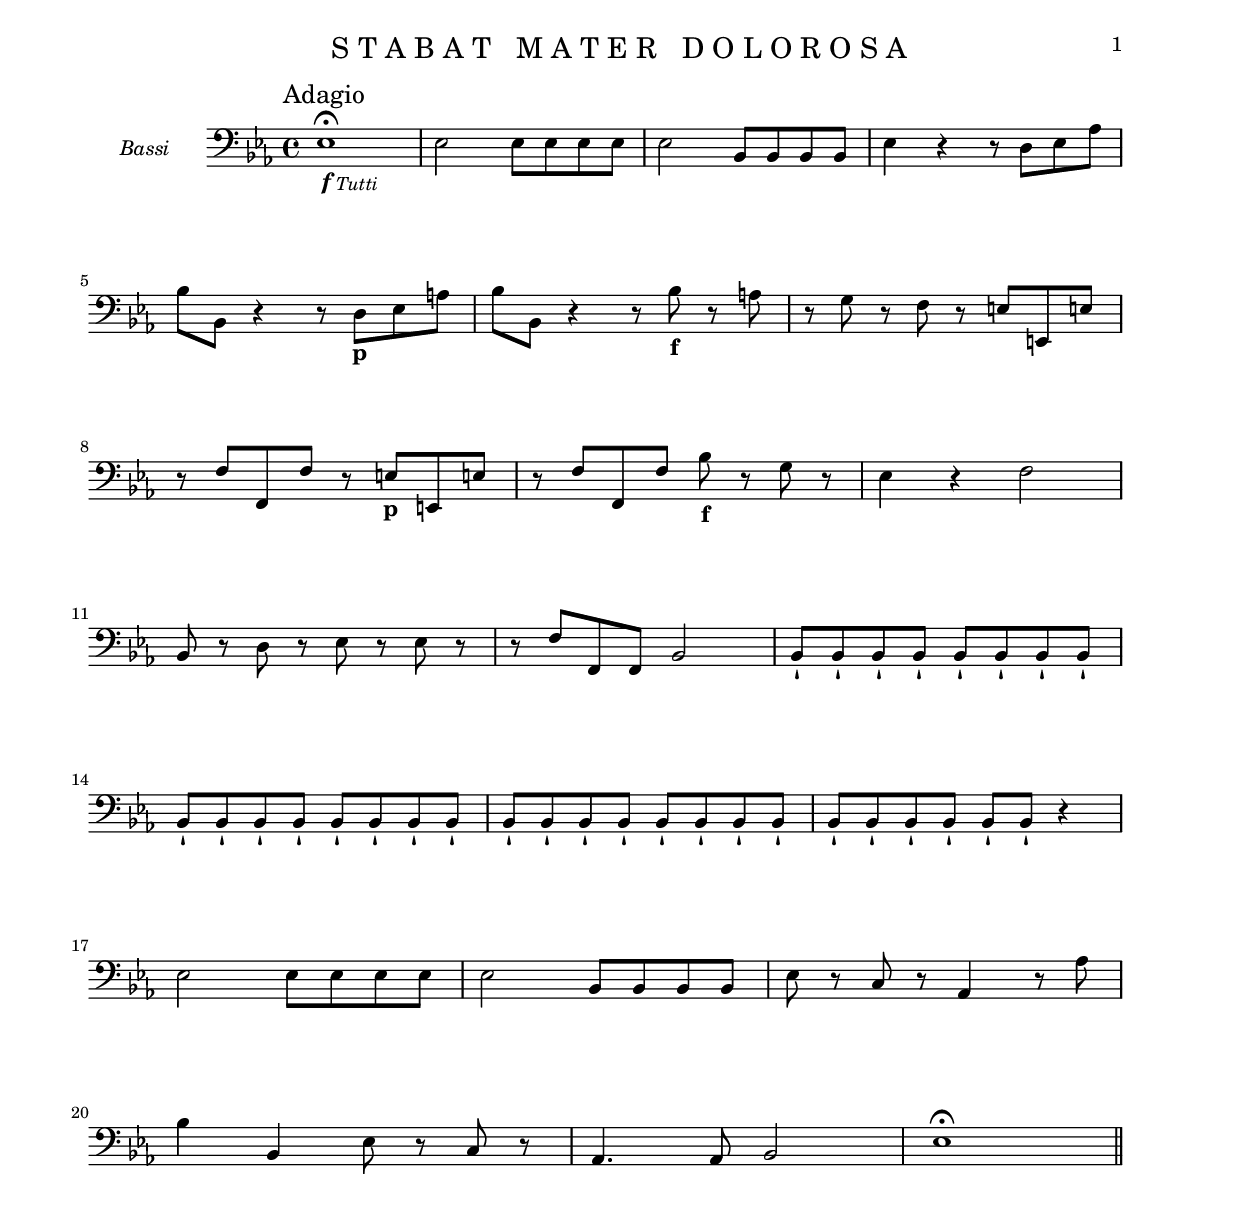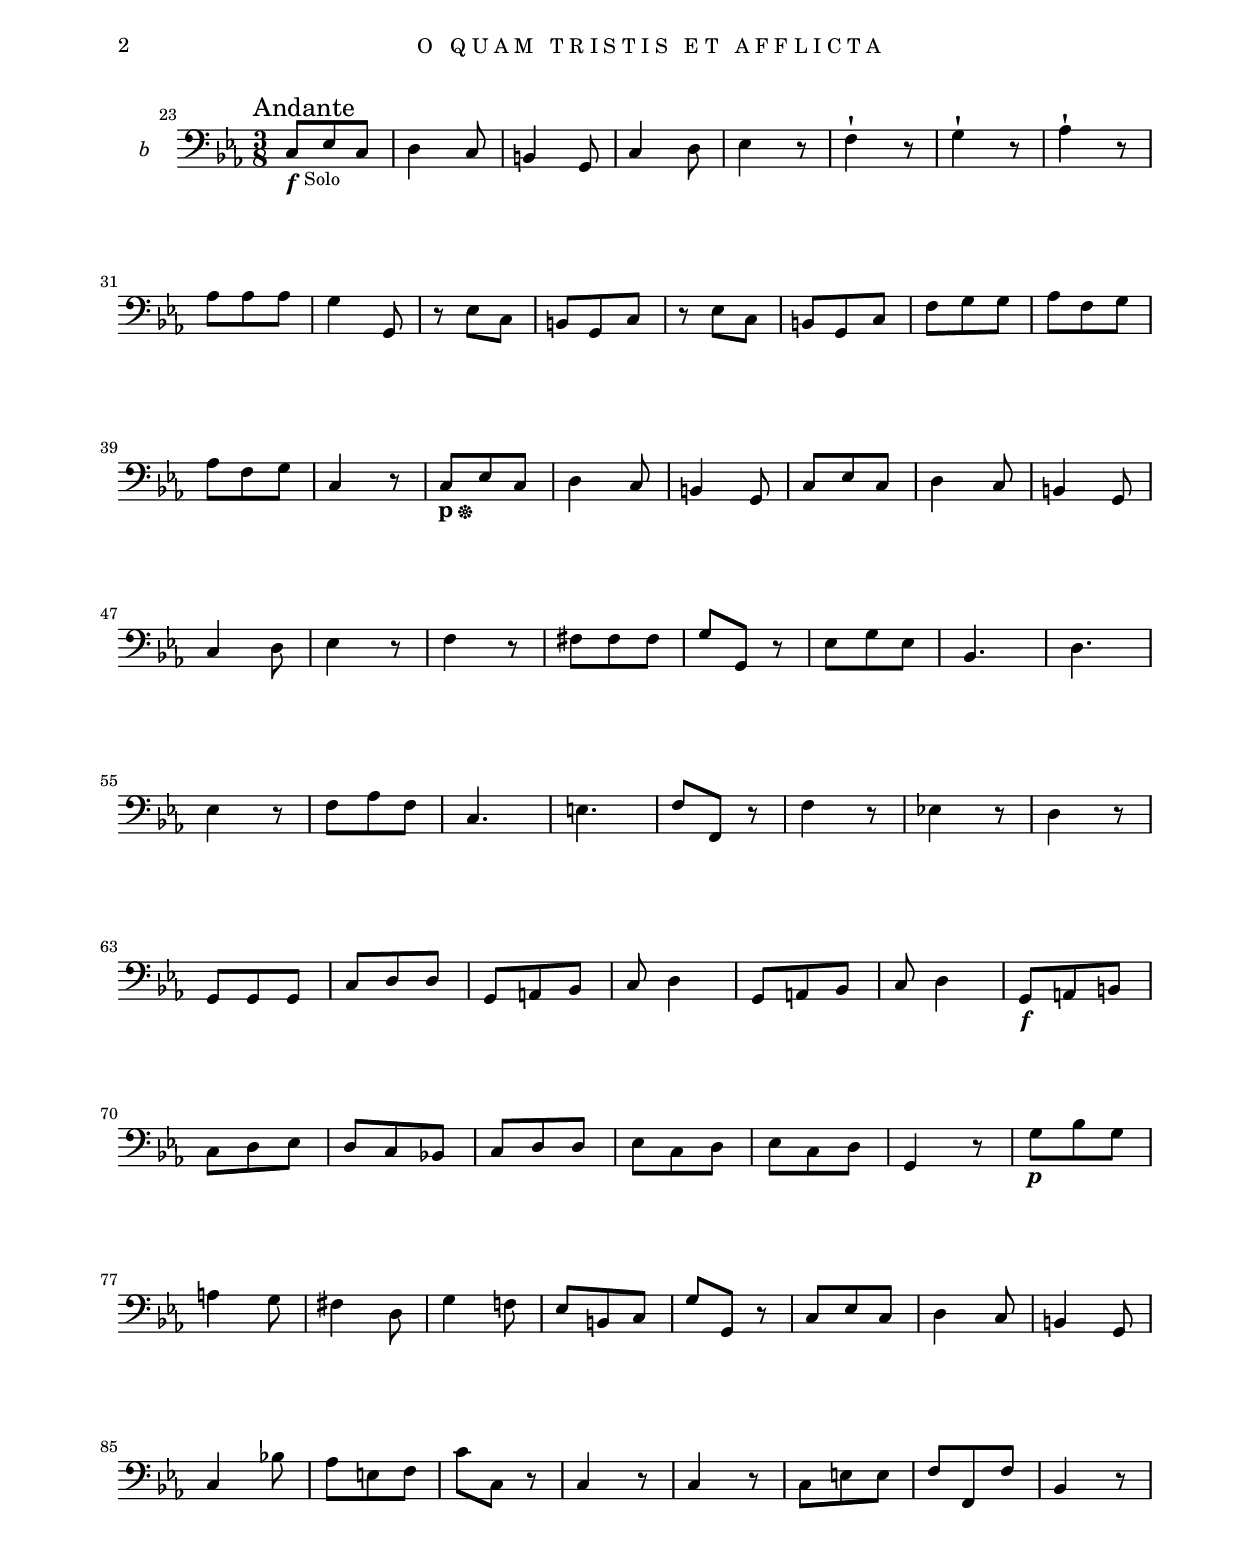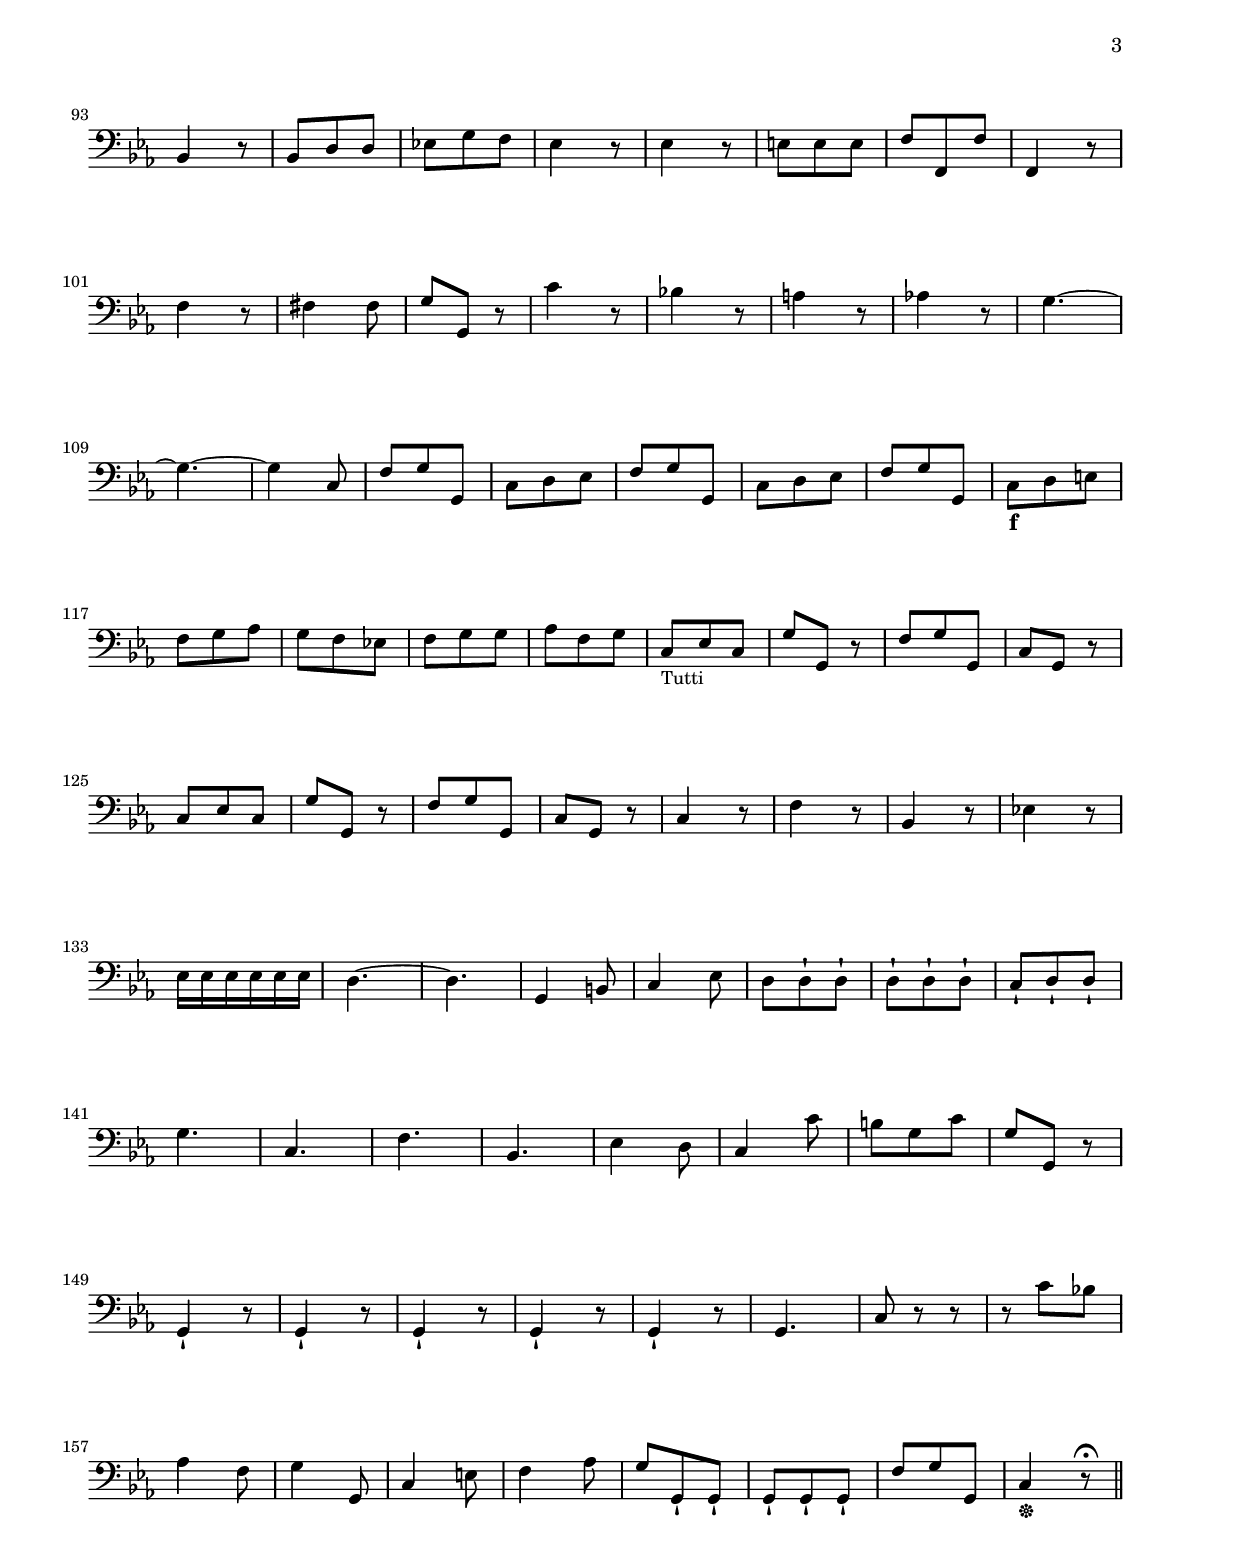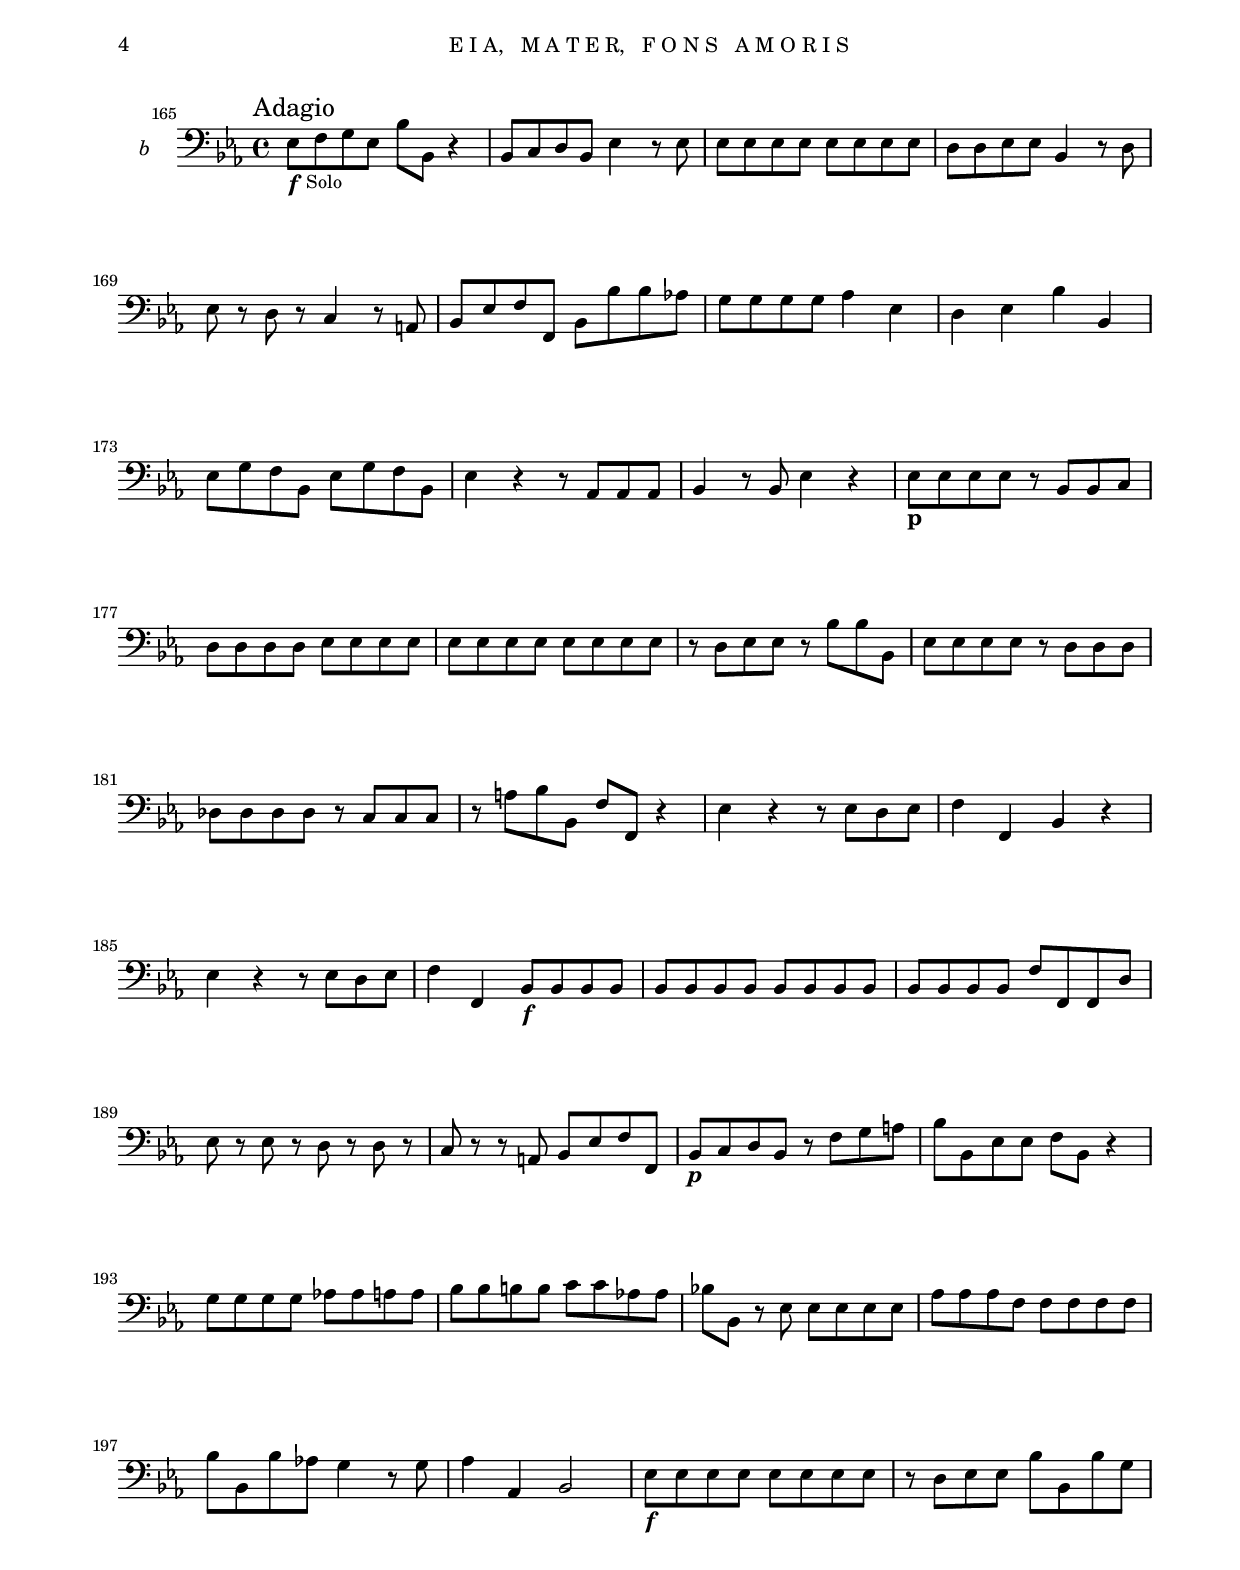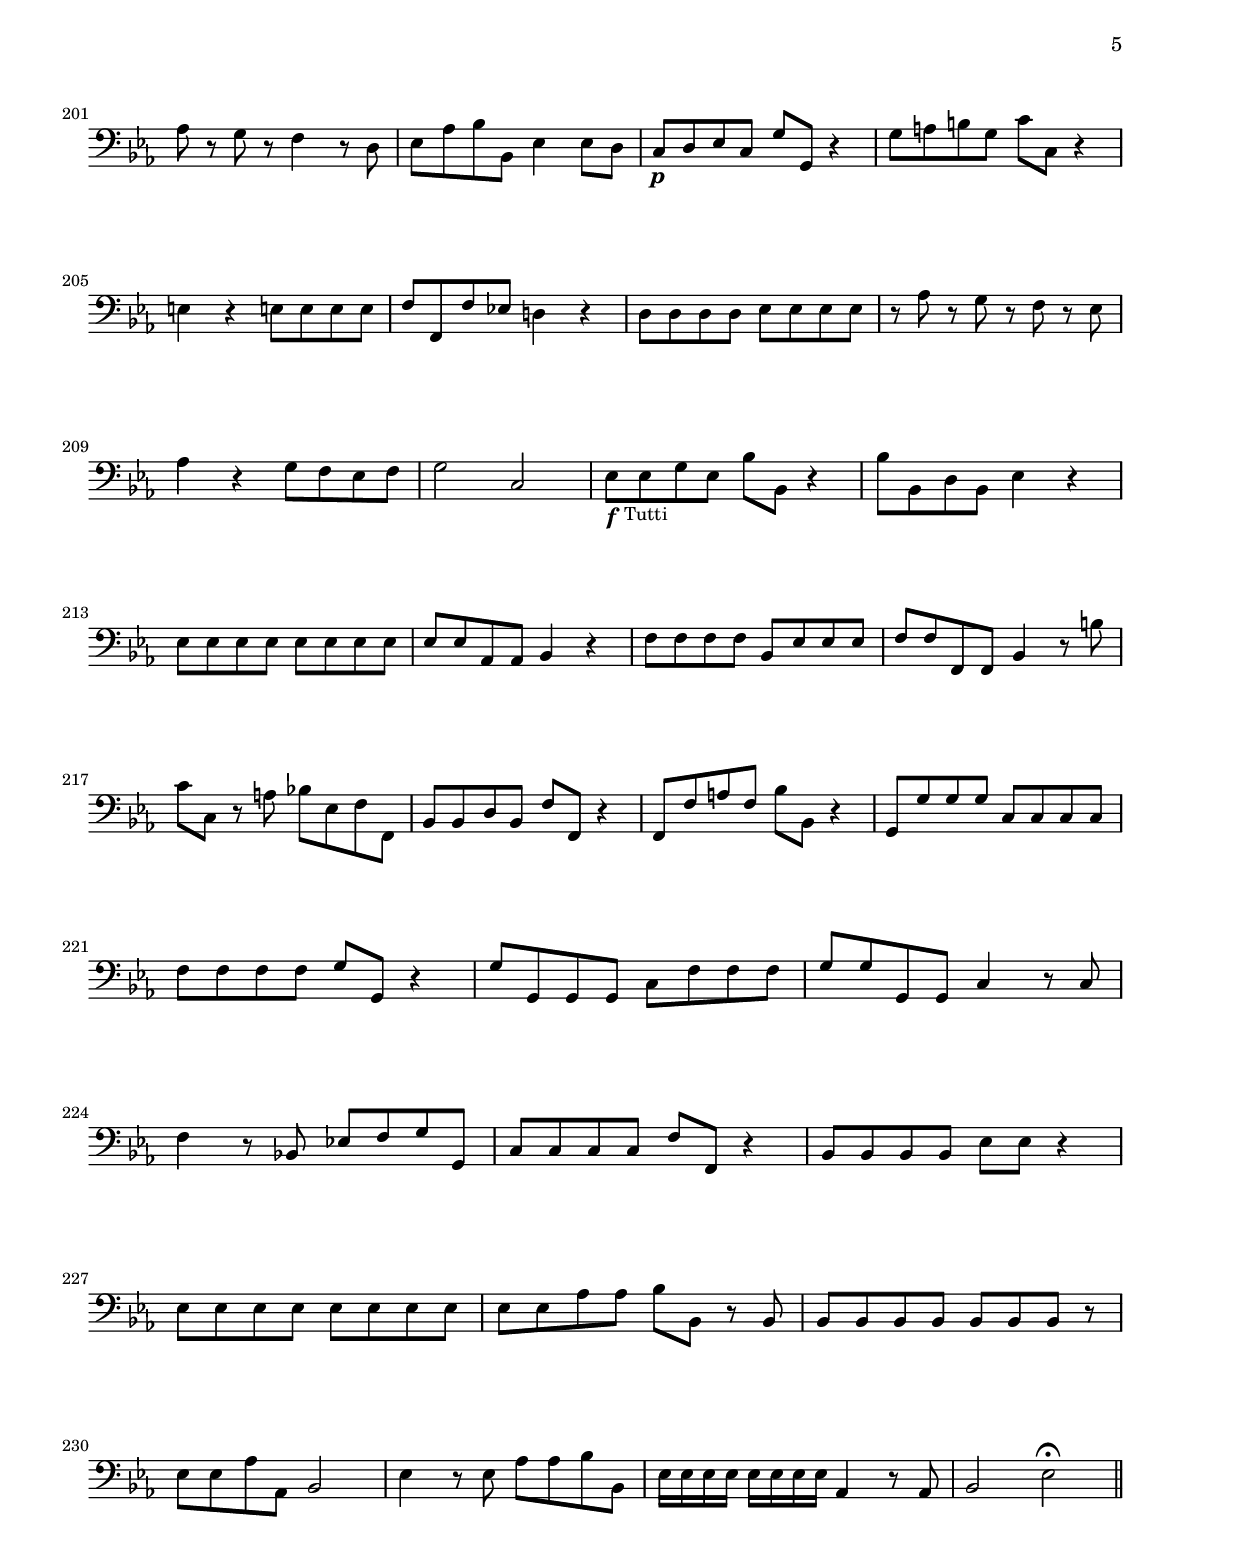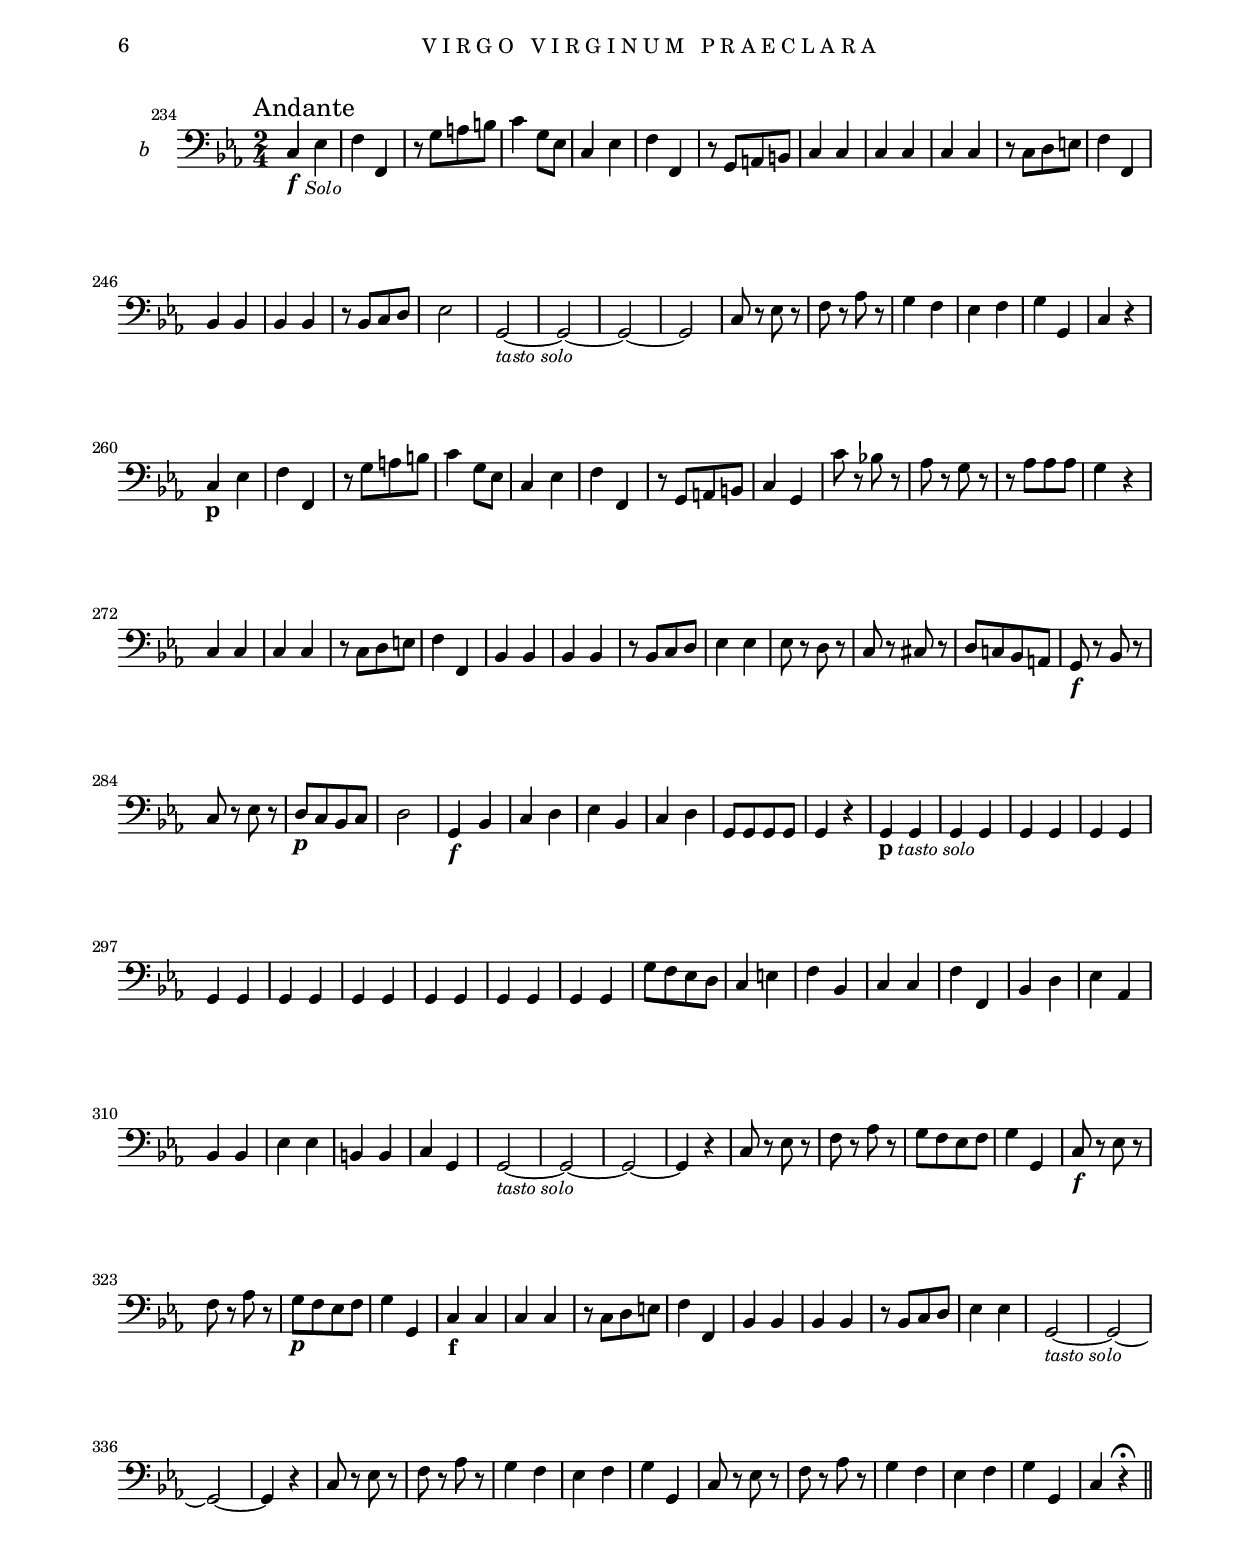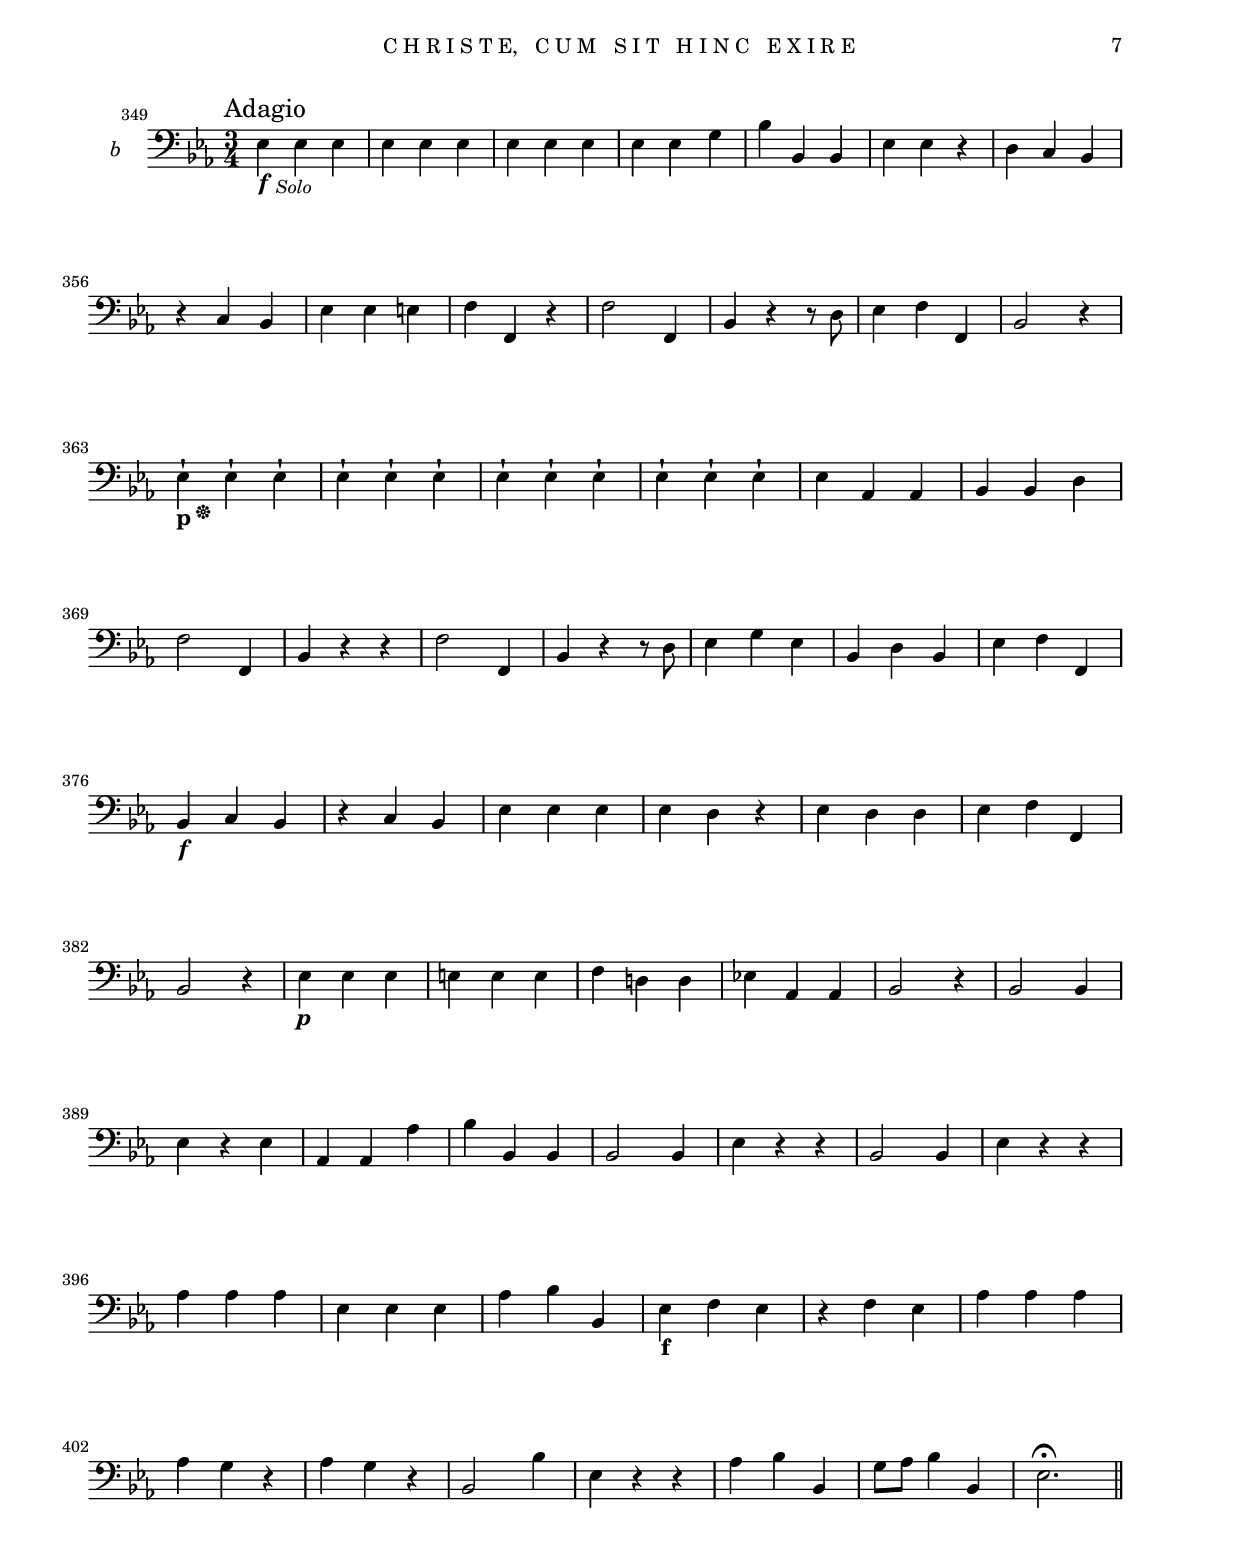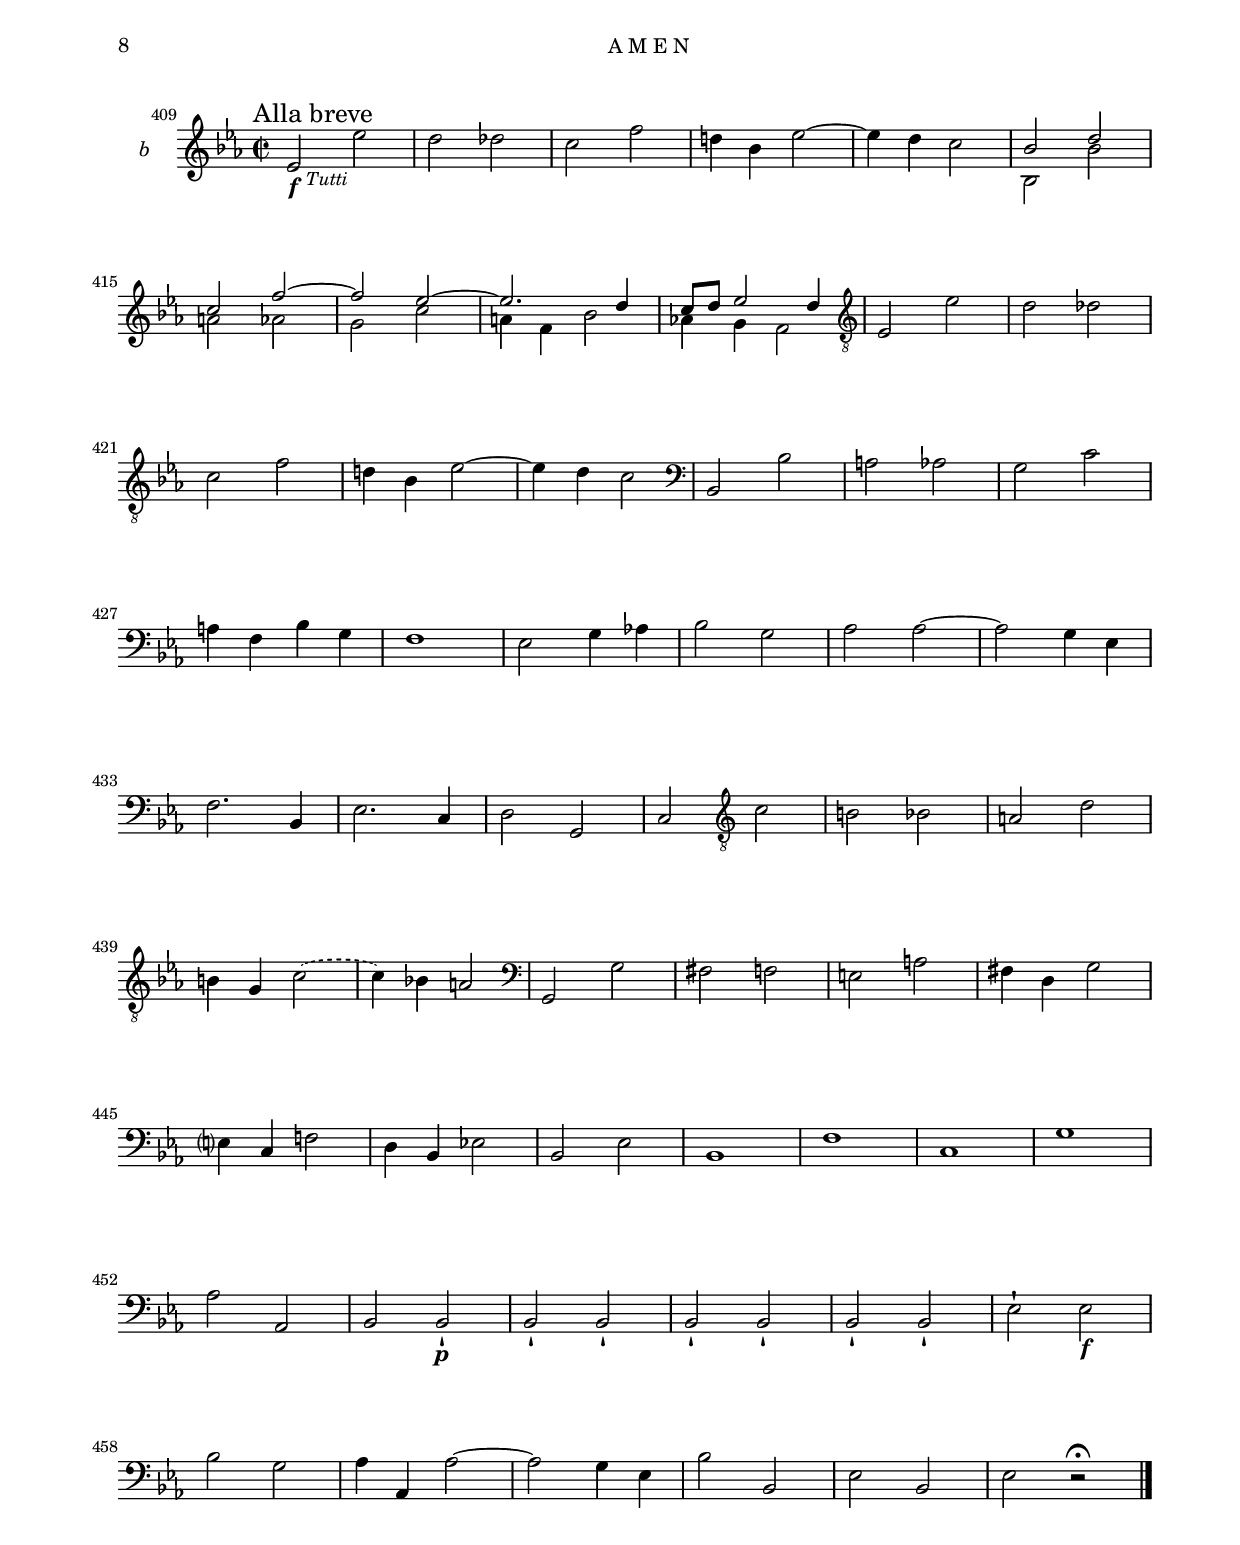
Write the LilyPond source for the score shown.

% (c) 2020 by Wolfgang Esser-Skala.
% This file is licensed under the Creative Commons Attribution-NonCommercial-ShareAlike 4.0 International License.
% To view a copy of this license, visit http://creativecommons.org/licenses/by-nc-sa/4.0/.

\version "2.22.0"

\include "../definitions.ly"

\paper {
	indent = 1\cm
	top-margin = 1.5\cm
	system-separator-markup = ##f
	system-system-spacing =
    #'((basic-distance . 18)
       (minimum-distance . 18)
       (padding . -100)
       (stretchability . 0))

	top-system-spacing =
    #'((basic-distance . 12)
       (minimum-distance . 12)
       (padding . -100)
       (stretchability . 0))

	top-markup-spacing =
    #'((basic-distance . 0)
       (minimum-distance . 0)
       (padding . -100)
       (stretchability . 0))

	markup-system-spacing =
    #'((basic-distance . 12)
       (minimum-distance . 12)
       (padding . -100)
       (stretchability . 0))

	systems-per-page = #9
}

#(set-global-staff-size 17.82)

\layout {
	\context {
		\Staff
		instrumentName = "b"
	}
}

\book {
	\bookpart {
		\header {
			title = "S T A B A T   M A T E R   D O L O R O S A"
		}
		\paper { indent = 2\cm systems-per-page = #7 }
		\score {
			<<
				\new Staff {
					\set Staff.instrumentName = "Bassi"
					\StabatMaterOrgano
				}
			>>
		}
	}
	\bookpart {
		\header {
			subtitle = "O   Q U A M   T R I S T I S   E T   A F F L I C T A"
		}
		\score {
			<<
				\new Staff { \OQuamOrgano }
			>>
		}
	}
	\bookpart {
		\header {
			subtitle = "E I A,   M A T E R,   F O N S   A M O R I S"
		}
		\score {
			<<
				\new Staff { \EiaMaterOrgano }
			>>
		}
	}
	\bookpart {
		\header {
			subtitle = "V I R G O   V I R G I N U M   P R A E C L A R A"
		}
		\score {
			<<
				\new Staff { \VirgoOrgano }
			>>
		}
	}
	\bookpart {
		\header {
			subtitle = "C H R I S T E,   C U M   S I T   H I N C   E X I R E"
		}
		\score {
			<<
				\new Staff { \ChristeOrgano }
			>>
		}
	}
	\bookpart {
		\header {
			subtitle = "A M E N"
		}
		\score {
			<<
				\new Staff { \AmenOrgano }
			>>
		}
	}
}
